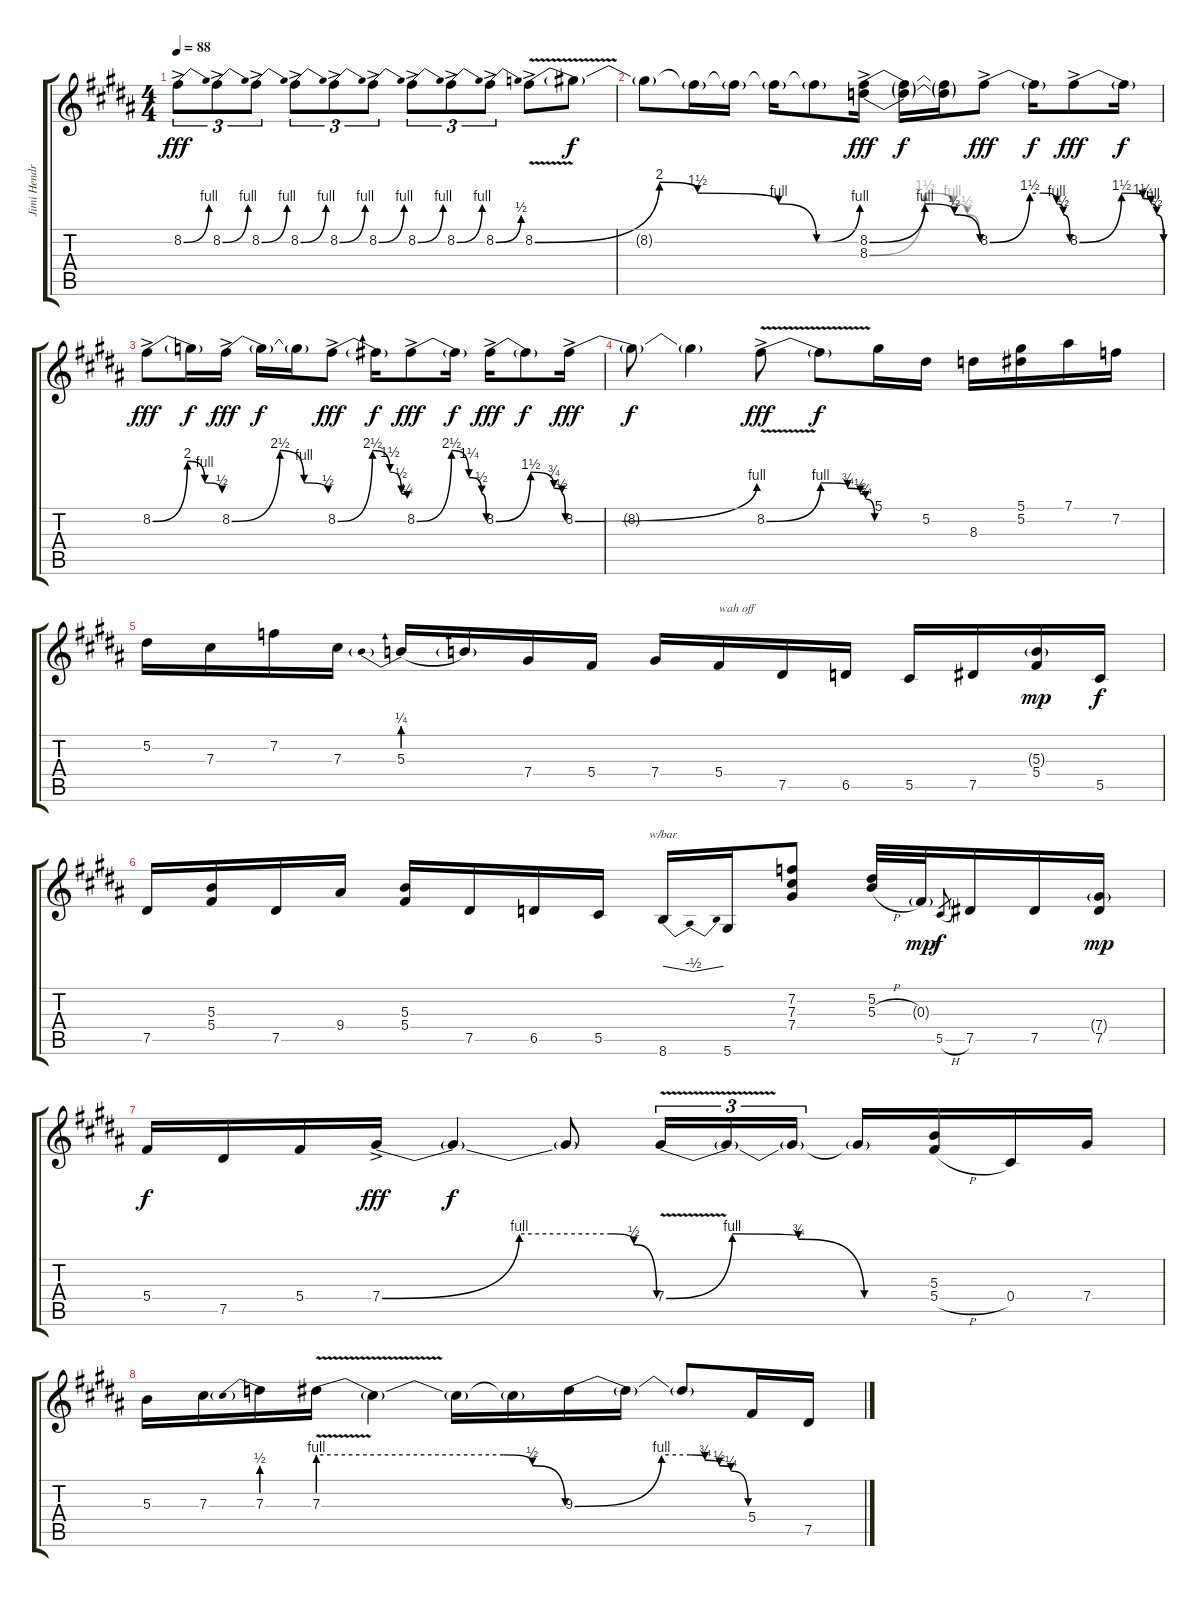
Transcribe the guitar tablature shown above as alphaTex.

\track ("Jimi Hendrix" "Jimi Hendr") {instrument overdrivenguitar}
\staff {score tabs}
\tuning (Eb4 Bb3 Gb3 Db3 Ab2 Eb2) {hide}
\ts (4 4)
\tempo 88
\clef g2
\ks b
8.2{be (bend 0 0 60 4) ac}.8{tu (3 2) dy fff} 8.2{be (bend 0 0 60 4) ac}.8{tu (3 2)} 8.2{be (bend 0 0 60 4) ac}.8{tu (3 2)} 8.2{be (bend 0 0 60 4) ac}.8{tu (3 2)} 8.2{be (bend 0 0 60 4) ac}.8{tu (3 2)} 8.2{be (bend 0 0 60 4) ac}.8{tu (3 2)} 8.2{be (bend 0 0 60 4) ac}.8{tu (3 2)} 8.2{be (bend 0 0 60 4) ac}.8{tu (3 2)} 8.2{be (bend 0 0 60 2) ac}.8{tu (3 2)} 8.2{be (custom 0 0 23 8 30 6 45 4 52 0 60 4) v ac}.8 8.2{t}.8{dy f} |
8.2{t}.8 8.2{t}.16 8.2{t}.16 8.2{t}.16 8.2{t}.8 (8.2{be (custom 0 0 30 4 46 2 60 0) ac} 8.3{be (custom 0 0 30 6 45 4 53 2 60 0)}).16{dy fff} (8.2{t} 8.3{t}).16{dy f} (8.2{t} 8.3{t}).16 8.2{be (custom 0 0 30 6 40 6 50 4 55 2 60 0) ac}.8{dy fff} 8.2{t}.16{dy f} 8.2{be (custom 0 0 30 6 45 5 51 4 55 2 60 0) ac}.8{dy fff} 8.2{t}.16{dy f} |
8.2{be (custom 0 0 30 8 45 4 60 2) ac}.8{dy fff} 8.2{t}.16{dy f} 8.2{be (custom 0 0 30 10 45 4 60 2) ac}.16{dy fff} 8.2{t}.16{dy f} 8.2{t}.16 8.2{be (custom 0 0 30 10 45 6 55 2 60 1) ac}.8{dy fff} 8.2{t}.16{dy f} 8.2{be (custom 0 0 30 10 45 5 56 2 60 0) ac}.8{dy fff} 8.2{t}.16{dy f} 8.2{be (custom 0 0 30 6 50 3 57 2 60 0) ac}.16{dy fff} 8.2{t}.8{dy f} 8.2{be (bend 0 0 60 4) ac}.16{dy fff} |
8.2{t}.8{dy f} 8.2{t}.4 8.2{be (custom 0 0 30 4 45 3 52 2 55 1 60 0) v ac}.8{dy fff} 8.2{t}.8{dy f} 5.1.16 5.2.16 8.3.16 (5.1 5.2).16 7.1.16 7.2.16 |
5.2.16 7.3.16 7.2.16 7.3.16 5.3{be (prebend 0 1 60 1)}.16 5.3{t}.16 7.4.16 5.4.16 7.4.16 5.4.16{txt "wah off"} 7.5.16 6.5.16 5.5.16 7.5.16 (5.3{g} 5.4).16{dy mp} 5.5.16{dy f} |
7.5.16 (5.3 5.4).16 7.5.16 9.4.16 (5.3 5.4).16 7.5.16 6.5.16 5.5.16 8.6.16{tbe (dip default 0 0 30 -2 60 0)} 5.6.16 (7.2 7.3 7.4).8 (5.2 5.3{h}).32 0.3{g}.32{dy mp} 5.5{h}.8{gr dy f} 7.5.16 7.5.16 (7.4{g} 7.5).16{dy mp} |
5.4.16{dy f} 7.5.16 5.4.16 7.4{be (custom 0 0 30 4 50 4 55 2 60 0) ac}.16{dy fff} 7.4{t}.4{dy f} 7.4{t}.8 7.4{be (custom 0 0 15 4 30 3 45 0 60 0) v}.16{tu (3 2)} 7.4{t}.16{tu (3 2)} 7.4{t}.16{tu (3 2)} 7.4{t}.16 (5.3 5.4{h}).16 0.4.16 7.4.16 |
5.3.16 7.3.16 7.3{be (prebend 0 2 60 2)}.16 7.3{be (custom 0 4 45 4 52 2 60 0) v}.16 7.3{t}.4 7.3{t}.16 7.3{t}.16 9.3{be (custom 0 0 30 4 40 4 45 3 50 2 54 1 60 0)}.16 9.3{t}.16 9.3{t}.8 5.4.16 7.5.16
